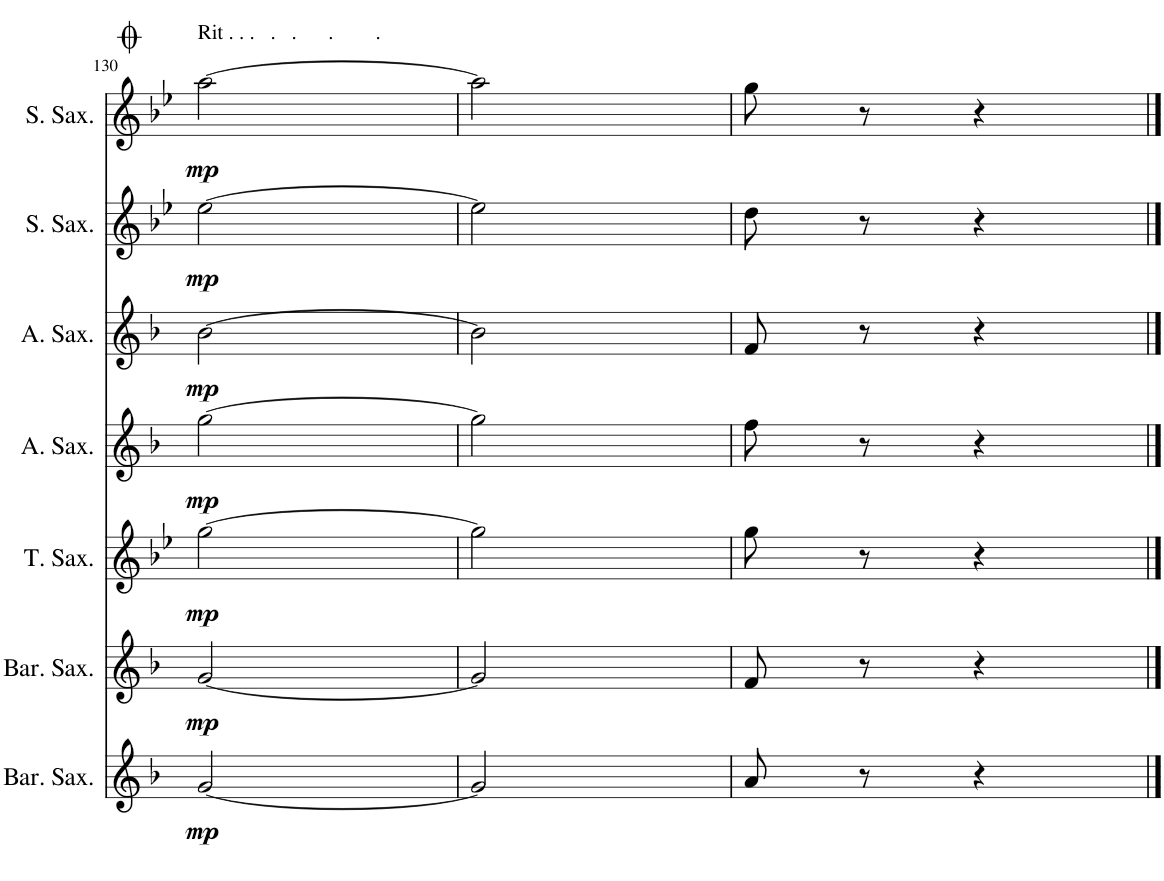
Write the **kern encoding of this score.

**kern	**dynam	**kern	**dynam	**kern	**dynam	**kern	**dynam	**kern	**dynam	**kern	**dynam	**kern	**dynam
*part7	*part7	*part6	*part6	*part5	*part5	*part4	*part4	*part3	*part3	*part2	*part2	*part1	*part1
*staff7	*staff7	*staff6	*staff6	*staff5	*staff5	*staff4	*staff4	*staff3	*staff3	*staff2	*staff2	*staff1	*staff1
*I"Baritone Saxophone	*	*I"Baritone Saxophone	*	*I"Tenor Saxophone	*	*I"Alto Saxophone	*	*I"Alto Saxophone	*	*I"Soprano Saxophone	*	*I"Soprano Saxophone	*
*I'Bar. Sax.	*	*I'Bar. Sax.	*	*I'T. Sax.	*	*I'A. Sax.	*	*I'A. Sax.	*	*I'S. Sax.	*	*I'S. Sax.	*
!!LO:PB:g=z
*clefG2	*	*clefG2	*	*clefG2	*	*clefG2	*	*clefG2	*	*clefG2	*	*clefG2	*
*Trd12c21	*	*Trd12c21	*	*Trd8c14	*	*Trd5c9	*	*Trd5c9	*	*Trd1c2	*	*Trd1c2	*
*k[b-]	*	*k[b-]	*	*k[b-e-]	*	*k[b-]	*	*k[b-]	*	*k[b-e-]	*	*k[b-e-]	*
*M2/4	*	*M2/4	*	*M2/4	*	*M2/4	*	*M2/4	*	*M2/4	*	*M2/4	*
=130	=130	=130	=130	=130	=130	=130	=130	=130	=130	=130	=130	=130	=130
!	!	!	!	!	!	!	!	!	!	!	!	!LO:TX:a:t=Rit . . .   .   .      .        .	!
!	!LO:DY:b	!	!LO:DY:b	!	!LO:DY:b	!	!LO:DY:b	!	!LO:DY:b	!	!LO:DY:b	!	!LO:DY:b
[2g/	mp	[2g/	mp	[2gg\	mp	[2gg\	mp	[2b-\	mp	[2ee-\	mp	[2aa\	mp
=131	=131	=131	=131	=131	=131	=131	=131	=131	=131	=131	=131	=131	=131
*	*	*	*	*	*	*	*	*	*	*	*	*^	*
2g/]	.	2g/]	.	2gg\]	.	2gg\]	.	2b-\]	.	2ee-\]	.	2aa\]	4ryy	.
*	*	*	*	*	*	*	*	*	*	*	*	*MM100	*	*
.	.	.	.	.	.	.	.	.	.	.	.	.	4ryy	.
*	*	*	*	*	*	*	*	*	*	*	*	*v	*v	*
=132	=132	=132	=132	=132	=132	=132	=132	=132	=132	=132	=132	=132	=132
8a/	.	8f/	.	8gg\	.	8ff\	.	8f/	.	8dd\	.	8gg\	.
8r	.	8r	.	8r	.	8r	.	8r	.	8r	.	8r	.
4r	.	4r	.	4r	.	4r	.	4r	.	4r	.	4r	.
==	==	==	==	==	==	==	==	==	==	==	==	==	==
*-	*-	*-	*-	*-	*-	*-	*-	*-	*-	*-	*-	*-	*-
